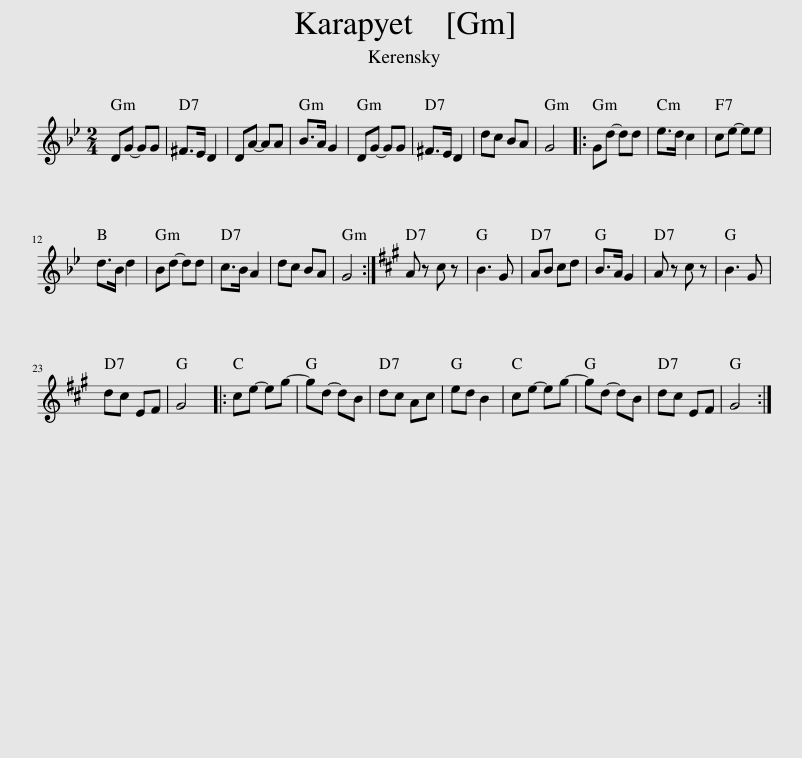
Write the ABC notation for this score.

X:1
L:1/8
M:2/4
I:linebreak $
K:Gmin
V:1 treble
V:1
 DG- GG | ^F>E D2 | DA- AA | B>A G2 | DG- GG | %5
 ^F>E D2 | dc BA | G4 |: Gd- dd | e>d c2 | %10
 ce- ee |$ d>B d2 | Bd- dd | c>B A2 | dc BA | %15
 G4 :|[K:A] A z c z | B3 G | AB cd | B>A G2 | %20
 A z c z | B3 G |$ dc EF | G4 |: ce- eg- | %25
 gd- dB | dc Ac | ed B2 | ce- eg- | gd- dB | %30
 dc EF | G4 :| %32
